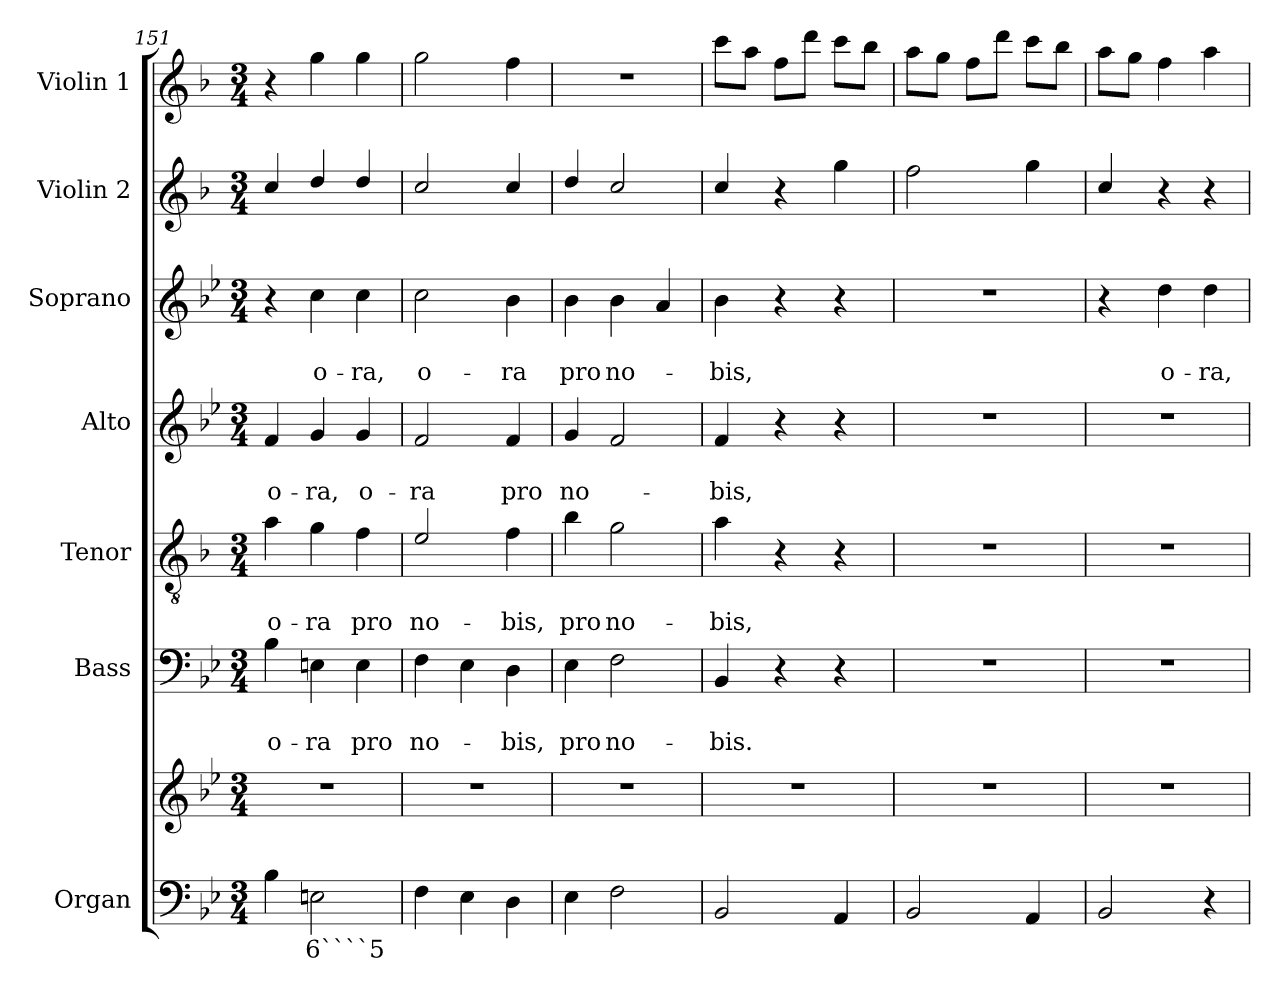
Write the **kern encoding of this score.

**kern	**text	**kern	**kern	**text	**text	**kern	**text	**text	**kern	**text	**text	**kern	**text	**text	**kern	**kern
*part7	*part7	*part7	*part6	*part6	*part6	*part5	*part5	*part5	*part4	*part4	*part4	*part3	*part3	*part3	*part2	*part1
*staff8	*staff8	*staff7	*staff6	*staff6	*staff6	*staff5	*staff5	*staff5	*staff4	*staff4	*staff4	*staff3	*staff3	*staff3	*staff2	*staff1
*I"Organ	*	*	*I"Bass	*	*	*I"Tenor	*	*	*I"Alto	*	*	*I"Soprano	*	*	*I"Violin 2	*I"Violin 1
*I'Org.	*	*	*I'B	*	*	*I'T	*	*	*I'A	*	*	*I'S	*	*	*I'Vln. 2	*I'Vln. 1
*clefF4	*	*clefG2	*clefF4	*	*	*clefGv2	*	*	*clefG2	*	*	*clefG2	*	*	*clefG2	*clefG2
*	*	*	*	*	*	*ITrd4c7	*	*	*	*	*	*	*	*	*ITrd4c7	*ITrd4c7
*k[b-e-]	*	*k[b-e-]	*k[b-e-]	*	*	*k[b-e-]	*	*	*k[b-e-]	*	*	*k[b-e-]	*	*	*k[b-e-]	*k[b-e-]
*B-:	*	*B-:	*B-:	*	*	*B-:	*	*	*B-:	*	*	*B-:	*	*	*B-:	*B-:
*M3/4	*	*M3/4	*M3/4	*	*	*M3/4	*	*	*M3/4	*	*	*M3/4	*	*	*M3/4	*M3/4
=151	=151	=151	=151	=151	=151	=151	=151	=151	=151	=151	=151	=151	=151	=151	=151	=151
!	!	!	!	!	!LO:LY:b	!	!	!	!	!	!	!	!	!	!	!
!	!	!	!	!	!	!	!	!LO:LY:b	!	!	!	!	!	!	!	!
!	!	!	!	!	!	!	!	!	!	!	!LO:LY:b	!	!	!	!	!
4B-\	.	2.r	4B-\	.	o-	4d\	.	o-	4f/	.	o-	4r	.	.	4f/	4r
!	!LO:LY:b	!	!	!	!	!	!	!	!	!	!	!	!	!	!	!
!	!	!	!	!	!LO:LY:b	!	!	!	!	!	!	!	!	!	!	!
!	!	!	!	!	!	!	!	!LO:LY:b	!	!	!	!	!	!	!	!
!	!	!	!	!	!	!	!	!	!	!	!LO:LY:b	!	!	!	!	!
!	!	!	!	!	!	!	!	!	!	!	!	!	!	!LO:LY:b	!	!
2En\	6````5	.	4En\	.	-ra	4c\	.	-ra	4g/	.	-ra,	4cc\	.	o-	4g/	4cc\
!	!	!	!	!	!LO:LY:b	!	!	!	!	!	!	!	!	!	!	!
!	!	!	!	!	!	!	!	!LO:LY:b	!	!	!	!	!	!	!	!
!	!	!	!	!	!	!	!	!	!	!	!LO:LY:b	!	!	!	!	!
!	!	!	!	!	!	!	!	!	!	!	!	!	!	!LO:LY:b	!	!
.	.	.	4E\	.	pro	4B-\	.	pro	4g/	.	o-	4cc\	.	-ra,	4g/	4cc\
=152	=152	=152	=152	=152	=152	=152	=152	=152	=152	=152	=152	=152	=152	=152	=152	=152
!	!	!	!	!	!LO:LY:b	!	!	!	!	!	!	!	!	!	!	!
!	!	!	!	!	!	!	!	!LO:LY:b	!	!	!	!	!	!	!	!
!	!	!	!	!	!	!	!	!	!	!	!LO:LY:b	!	!	!	!	!
!	!	!	!	!	!	!	!	!	!	!	!	!	!	!LO:LY:b	!	!
4F\	.	2.r	4F\	.	no-	2A/	.	no-	2f/	.	-ra	2cc\	.	o-	2f/	2cc\
4E-\	.	.	4E-\	.	.	.	.	.	.	.	.	.	.	.	.	.
!	!	!	!	!	!LO:LY:b	!	!	!	!	!	!	!	!	!	!	!
!	!	!	!	!	!	!	!	!LO:LY:b	!	!	!	!	!	!	!	!
!	!	!	!	!	!	!	!	!	!	!	!LO:LY:b	!	!	!	!	!
!	!	!	!	!	!	!	!	!	!	!	!	!	!	!LO:LY:b	!	!
4D\	.	.	4D\	.	-bis,	4B-\	.	-bis,	4f/	.	pro	4b-\	.	-ra	4f/	4b-\
=153	=153	=153	=153	=153	=153	=153	=153	=153	=153	=153	=153	=153	=153	=153	=153	=153
!	!	!	!	!	!LO:LY:b	!	!	!	!	!	!	!	!	!	!	!
!	!	!	!	!	!	!	!	!LO:LY:b	!	!	!	!	!	!	!	!
!	!	!	!	!	!	!	!	!	!	!	!LO:LY:b	!	!	!	!	!
!	!	!	!	!	!	!	!	!	!	!	!	!	!	!LO:LY:b	!	!
4E-\	.	2.r	4E-\	.	pro	4e-\	.	pro	4g/	.	no-	4b-\	.	pro	4g/	2.r
!	!	!	!	!	!LO:LY:b	!	!	!	!	!	!	!	!	!	!	!
!	!	!	!	!	!	!	!	!LO:LY:b	!	!	!	!	!	!	!	!
!	!	!	!	!	!	!	!	!	!	!	!	!	!	!LO:LY:b	!	!
2F\	.	.	2F\	.	no-	2c\	.	no-	2f/	.	.	4b-\	.	no-	2f/	.
.	.	.	.	.	.	.	.	.	.	.	.	4a/	.	.	.	.
=154	=154	=154	=154	=154	=154	=154	=154	=154	=154	=154	=154	=154	=154	=154	=154	=154
!	!	!	!	!	!LO:LY:b	!	!	!	!	!	!	!	!	!	!	!
!	!	!	!	!	!	!	!	!LO:LY:b	!	!	!	!	!	!	!	!
!	!	!	!	!	!	!	!	!	!	!	!LO:LY:b	!	!	!	!	!
!	!	!	!	!	!	!	!	!	!	!	!	!	!	!LO:LY:b	!	!
2BB-/	.	2.r	4BB-/	.	-bis.	4d\	.	-bis,	4f/	.	-bis,	4b-\	.	-bis,	4f/	8ff\L
.	.	.	.	.	.	.	.	.	.	.	.	.	.	.	.	8dd\J
.	.	.	4r	.	.	4r	.	.	4r	.	.	4r	.	.	4r	8b-\L
.	.	.	.	.	.	.	.	.	.	.	.	.	.	.	.	8gg\J
4AA/	.	.	4r	.	.	4r	.	.	4r	.	.	4r	.	.	4cc\	8ff\L
.	.	.	.	.	.	.	.	.	.	.	.	.	.	.	.	8ee-\J
!!LO:PB:g=z
=155	=155	=155	=155	=155	=155	=155	=155	=155	=155	=155	=155	=155	=155	=155	=155	=155
2BB-/	.	2.r	2.r	.	.	2.r	.	.	2.r	.	.	2.r	.	.	2b-\	8dd\L
.	.	.	.	.	.	.	.	.	.	.	.	.	.	.	.	8cc\J
.	.	.	.	.	.	.	.	.	.	.	.	.	.	.	.	8b-\L
.	.	.	.	.	.	.	.	.	.	.	.	.	.	.	.	8gg\J
4AA/	.	.	.	.	.	.	.	.	.	.	.	.	.	.	4cc\	8ff\L
.	.	.	.	.	.	.	.	.	.	.	.	.	.	.	.	8ee-\J
=156	=156	=156	=156	=156	=156	=156	=156	=156	=156	=156	=156	=156	=156	=156	=156	=156
2BB-/	.	2.r	2.r	.	.	2.r	.	.	2.r	.	.	4r	.	.	4f/	8dd\L
.	.	.	.	.	.	.	.	.	.	.	.	.	.	.	.	8cc\J
!	!	!	!	!	!	!	!	!	!	!	!	!	!	!LO:LY:b	!	!
.	.	.	.	.	.	.	.	.	.	.	.	4dd\	.	o-	4r	4b-\
!	!	!	!	!	!	!	!	!	!	!	!	!	!	!LO:LY:b	!	!
4r	.	.	.	.	.	.	.	.	.	.	.	4dd\	.	-ra,	4r	4dd\
=	=	=	=	=	=	=	=	=	=	=	=	=	=	=	=	=
*-	*-	*-	*-	*-	*-	*-	*-	*-	*-	*-	*-	*-	*-	*-	*-	*-
